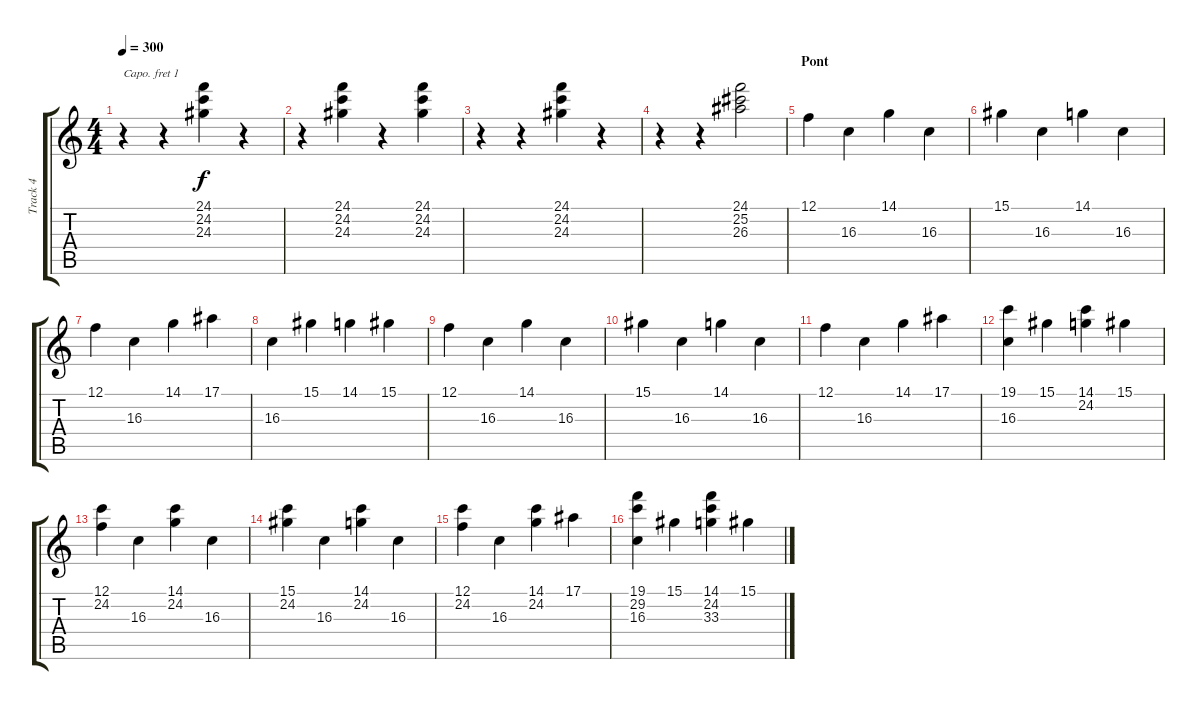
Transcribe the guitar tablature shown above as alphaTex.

\track ("Track 4" "Track 4") {instrument synthstrings1}
\staff {score tabs}
\capo 1
\tuning (E4 B3 G3 D3 A2 E2) {hide}
\ts (4 4)
\tempo 300
\clef g2
\ks c
r.4{dy f} r.4 (24.1 24.2 24.3).4 r.4 |
r.4 (24.1 24.2 24.3).4 r.4 (24.1 24.2 24.3).4 |
r.4 r.4 (24.1 24.2 24.3).4 r.4 |
r.4 r.4 (24.1 25.2 26.3).2 |
\section ("" "Pont")
12.1.4 16.3.4 14.1.4 16.3.4 |
15.1.4 16.3.4 14.1.4 16.3.4 |
12.1.4 16.3.4 14.1.4 17.1.4 |
16.3.4 15.1.4 14.1.4 15.1.4 |
12.1.4 16.3.4 14.1.4 16.3.4 |
15.1.4 16.3.4 14.1.4 16.3.4 |
12.1.4 16.3.4 14.1.4 17.1.4 |
(19.1 16.3).4 15.1.4 (14.1 24.2).4 15.1.4 |
(12.1 24.2).4 16.3.4 (14.1 24.2).4 16.3.4 |
(15.1 24.2).4 16.3.4 (14.1 24.2).4 16.3.4 |
(12.1 24.2).4 16.3.4 (14.1 24.2).4 17.1.4 |
(19.1 29.2 16.3).4 15.1.4 (14.1 24.2 33.3).4 15.1.4
